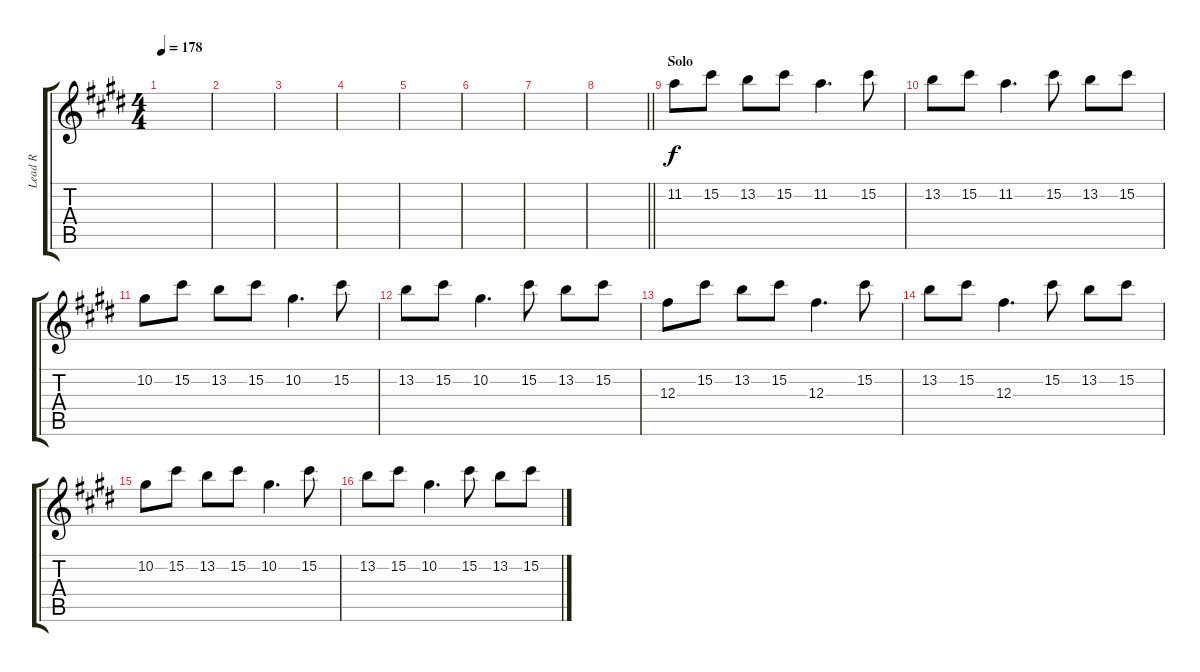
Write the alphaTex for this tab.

\track ("Lead R" "Lead R") {instrument distortionguitar}
\staff {score tabs}
\tuning (Eb4 Bb3 Gb3 Db3 Ab2 Db2) {hide}
\ts (4 4)
\tempo 178
\clef g2
\ks e
|
|
|
|
|
|
|
\barLineRight lightlight
|
\section ("" "Solo")
11.2.8 15.2.8 13.2.8 15.2.8 11.2.4{d} 15.2.8 |
13.2.8 15.2.8 11.2.4{d} 15.2.8 13.2.8 15.2.8 |
10.2.8 15.2.8 13.2.8 15.2.8 10.2.4{d} 15.2.8 |
13.2.8 15.2.8 10.2.4{d} 15.2.8 13.2.8 15.2.8 |
12.3.8 15.2.8 13.2.8 15.2.8 12.3.4{d} 15.2.8 |
13.2.8 15.2.8 12.3.4{d} 15.2.8 13.2.8 15.2.8 |
10.2.8 15.2.8 13.2.8 15.2.8 10.2.4{d} 15.2.8 |
13.2.8 15.2.8 10.2.4{d} 15.2.8 13.2.8 15.2.8
